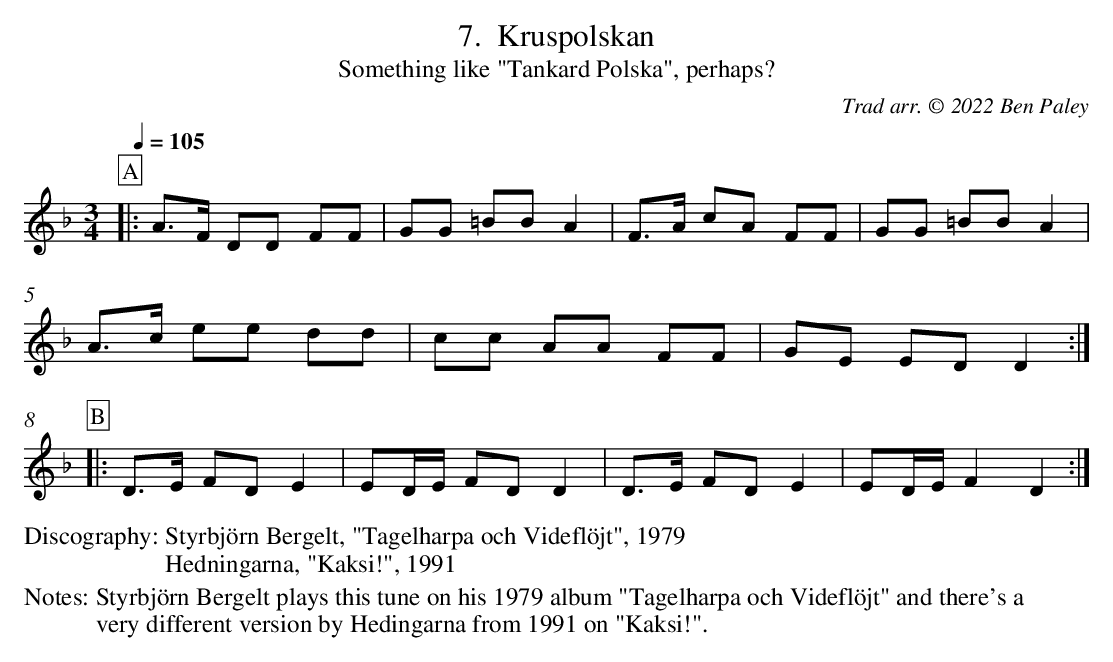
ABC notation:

X:1
T:Kruspolskan
T:Something like "Tankard Polska", perhaps?
L:1/8
M:3/4
C:Trad arr. © 2022 Ben Paley
Q:1/4=105
K:Dm
P:A
|: A>F DD FF | GG =BB A2 | F>A cA FF | GG =BB A2 |
A>c ee dd | cc AA FF | GE ED D2 :|
P:B
|: D>E FD E2 | ED/2E/2 FD D2 | D>E FD E2 | ED/2E/2 F2 D2 :|
